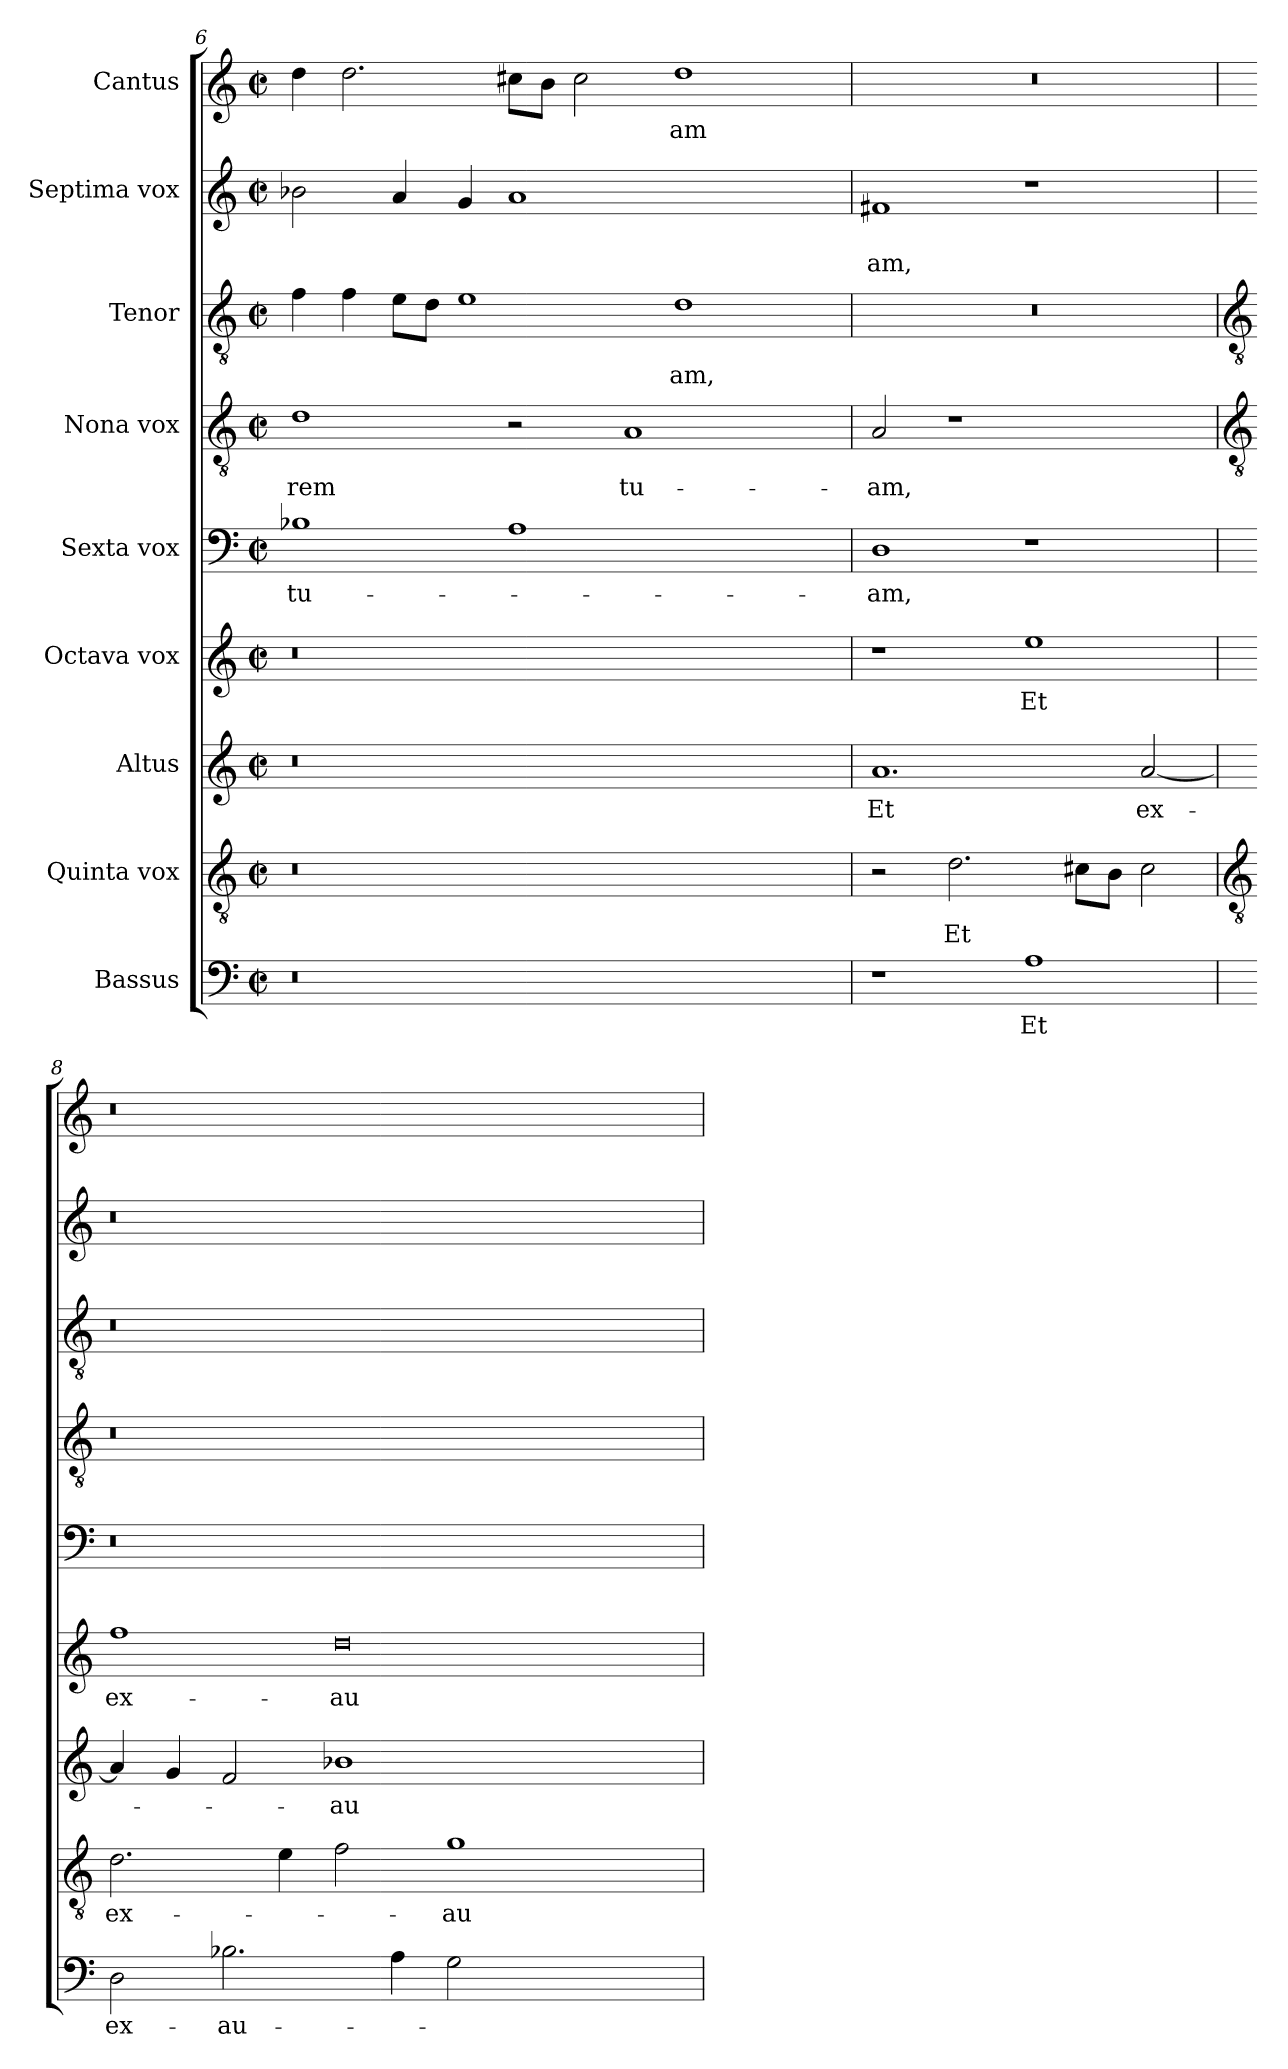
**kern	**text	**kern	**text	**kern	**text	**kern	**text	**kern	**text	**kern	**text	**kern	**text	**kern	**text	**text	**kern	**text
*part9	*part9	*part8	*part8	*part7	*part7	*part6	*part6	*part5	*part5	*part4	*part4	*part3	*part3	*part2	*part2	*part2	*part1	*part1
*staff9	*staff9	*staff8	*staff8	*staff7	*staff7	*staff6	*staff6	*staff5	*staff5	*staff4	*staff4	*staff3	*staff3	*staff2	*staff2	*staff2	*staff1	*staff1
*I"Bassus	*	*I"Quinta vox	*	*I"Altus	*	*I"Octava vox	*	*I"Sexta vox	*	*I"Nona vox	*	*I"Tenor	*	*I"Septima vox	*	*	*I"Cantus	*
*clefF4	*	*clefGv2	*	*clefG2	*	*clefG2	*	*clefF4	*	*clefGv2	*	*clefGv2	*	*clefG2	*	*	*clefG2	*
*k[]	*	*k[]	*	*k[]	*	*k[]	*	*k[]	*	*k[]	*	*k[]	*	*k[]	*	*	*k[]	*
*C:	*	*C:	*	*C:	*	*C:	*	*C:	*	*C:	*	*C:	*	*C:	*	*	*C:	*
*M4/2	*	*M4/2	*	*M4/2	*	*M4/2	*	*M4/2	*	*M4/2	*	*M4/2	*	*M4/2	*	*	*M4/2	*
*met(c|)	*	*met(c|)	*	*met(c|)	*	*met(c|)	*	*met(c|)	*	*met(c|)	*	*met(c|)	*	*met(c|)	*	*	*met(c|)	*
=6	=6	=6	=6	=6	=6	=6	=6	=6	=6	=6	=6	=6	=6	=6	=6	=6	=6	=6
!	!	!	!	!	!	!	!	!	!LO:LY:b	!	!LO:LY:b	!	!	!	!	!	!	!
0r	.	0r	.	0r	.	0r	.	1B-X	tu-	1d	-rem	4f	.	2b-X	.	.	4dd	.
.	.	.	.	.	.	.	.	.	.	.	.	4f	.	.	.	.	2.dd	.
.	.	.	.	.	.	.	.	.	.	.	.	8eL	.	4a	.	.	.	.
.	.	.	.	.	.	.	.	.	.	.	.	8dJ	.	.	.	.	.	.
.	.	.	.	.	.	.	.	.	.	.	.	1e	.	4g	.	.	.	.
.	.	.	.	.	.	.	.	1A	.	2r	.	.	.	1a	.	.	8cc#L	.
.	.	.	.	.	.	.	.	.	.	.	.	.	.	.	.	.	8bJ	.
.	.	.	.	.	.	.	.	.	.	.	.	.	.	.	.	.	2cc#	.
!	!	!	!	!	!	!	!	!	!	!	!LO:LY:b	!	!	!	!	!	!	!
.	.	.	.	.	.	.	.	.	.	1A	tu-	.	.	.	.	.	.	.
!	!	!	!	!	!	!	!	!	!	!	!	!	!LO:LY:b	!	!	!	!	!LO:LY:b
.	.	.	.	.	.	.	.	.	.	.	.	1d	am,	.	.	.	1dd	-am
2.ryy	.	2.ryy	.	2.ryy	.	2.ryy	.	2.ryy	.	.	.	.	.	2.ryy	.	.	.	.
.	.	.	.	.	.	.	.	.	.	4ryy	.	.	.	.	.	.	.	.
=7	=7	=7	=7	=7	=7	=7	=7	=7	=7	=7	=7	=7	=7	=7	=7	=7	=7	=7
!	!	!	!	!	!LO:LY:b	!	!	!	!LO:LY:b	!	!LO:LY:b	!	!	!	!	!LO:LY:b	!	!
1r	.	2r	.	1.a	Et	1r	.	1D	-am,	2A	-am,	0r	.	1f#X	.	am,	0r	.
!	!	!	!LO:LY:b	!	!	!	!	!	!	!	!	!	!	!	!	!	!	!
.	.	2.d	Et	.	.	.	.	.	.	1r	.	.	.	.	.	.	.	.
!	!LO:LY:b	!	!	!	!	!	!LO:LY:b	!	!	!	!	!	!	!	!	!	!	!
1A	Et	.	.	.	.	1ee	Et	1r	.	.	.	.	.	1r	.	.	.	.
.	.	8c#L	.	.	.	.	.	.	.	.	.	.	.	.	.	.	.	.
.	.	8BJ	.	.	.	.	.	.	.	.	.	.	.	.	.	.	.	.
!	!	!	!	!	!LO:LY:b	!	!	!	!	!	!	!	!	!	!	!	!	!
.	.	2c#	.	[2a	ex-	.	.	.	.	2ryy	.	.	.	.	.	.	.	.
!!LO:LB:g=z
=8	=8	=8	=8	=8	=8	=8	=8	=8	=8	=8	=8	=8	=8	=8	=8	=8	=8	=8
*	*	*clefGv2	*	*	*	*	*	*	*	*clefGv2	*	*clefGv2	*	*	*	*	*	*
!	!LO:LY:b	!	!LO:LY:b	!	!	!	!LO:LY:b	!	!	!	!	!	!	!	!	!	!	!
2D	ex-	2.d	ex-	4a]	.	1ff	ex-	0r	.	0r	.	0r	.	0r	.	.	0r	.
.	.	.	.	4g	.	.	.	.	.	.	.	.	.	.	.	.	.	.
!	!LO:LY:b	!	!	!	!	!	!	!	!	!	!	!	!	!	!	!	!	!
2.B-X	-au-	.	.	2f	.	.	.	.	.	.	.	.	.	.	.	.	.	.
.	.	4e	.	.	.	.	.	.	.	.	.	.	.	.	.	.	.	.
!	!	!	!	!	!LO:LY:b	!	!LO:LY:b	!	!	!	!	!	!	!	!	!	!	!
.	.	2f	.	1b-	-au-	0dd	-au-	.	.	.	.	.	.	.	.	.	.	.
4A	.	.	.	.	.	.	.	.	.	.	.	.	.	.	.	.	.	.
!	!	!	!LO:LY:b	!	!	!	!	!	!	!	!	!	!	!	!	!	!	!
2G	.	1g	-au-	.	.	.	.	.	.	.	.	.	.	.	.	.	.	.
1ryy	.	.	.	1ryy	.	.	.	1ryy	.	1ryy	.	1ryy	.	1ryy	.	.	1ryy	.
.	.	2ryy	.	.	.	.	.	.	.	.	.	.	.	.	.	.	.	.
=	=	=	=	=	=	=	=	=	=	=	=	=	=	=	=	=	=	=
*-	*-	*-	*-	*-	*-	*-	*-	*-	*-	*-	*-	*-	*-	*-	*-	*-	*-	*-
